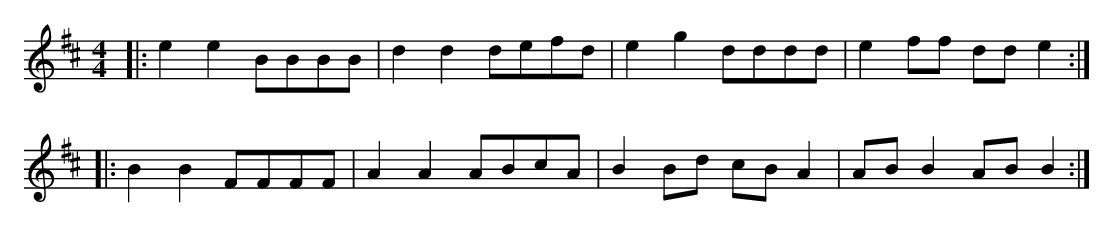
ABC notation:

X:1
M:4/4
K:Edor
|: e2 e2 BBBB | d2 d2 defd | e2 g2 dddd | e2 ff dd e2 :|
|: B2 B2 FFFF | A2 A2 ABcA | B2 Bd cB A2 | AB B2 AB B2 :|
